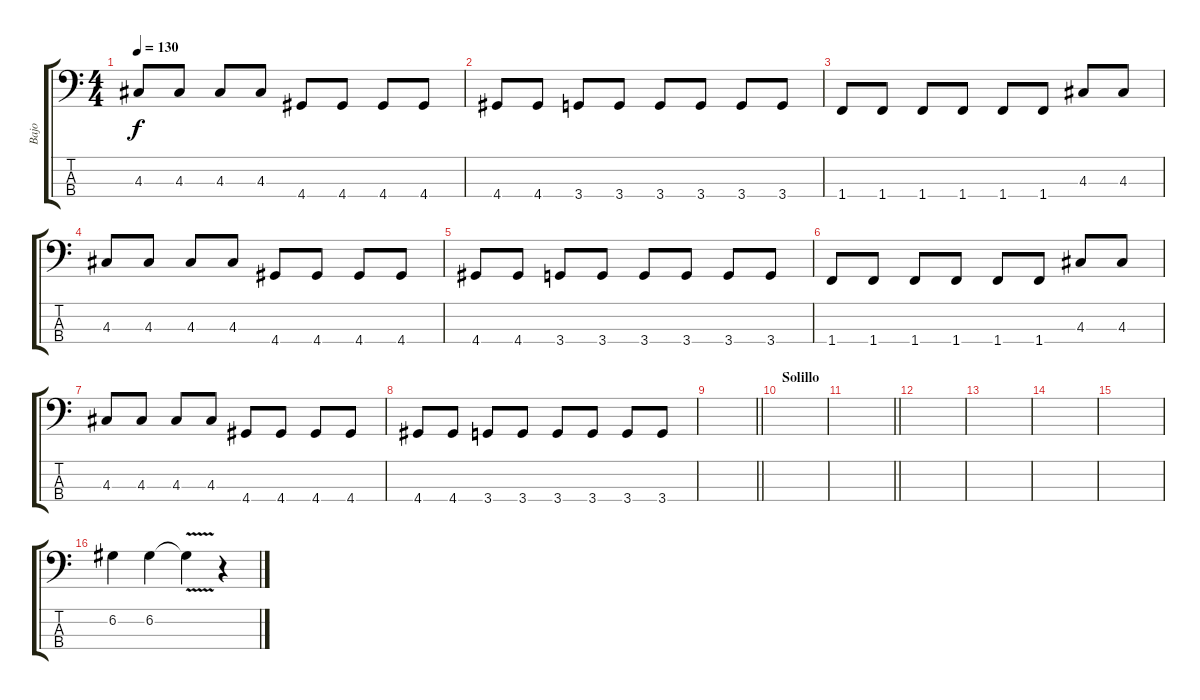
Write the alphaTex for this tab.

\track ("Bajo" "Bajo") {instrument electricbasspick}
\staff {score tabs}
\tuning (G2 D2 A1 E1) {hide}
\ts (4 4)
\tempo 130
\clef f4
\ks c
4.3.8{dy f} 4.3.8 4.3.8 4.3.8 4.4.8 4.4.8 4.4.8 4.4.8 |
4.4.8 4.4.8 3.4.8 3.4.8 3.4.8 3.4.8 3.4.8 3.4.8 |
1.4.8 1.4.8 1.4.8 1.4.8 1.4.8 1.4.8 4.3.8 4.3.8 |
4.3.8 4.3.8 4.3.8 4.3.8 4.4.8 4.4.8 4.4.8 4.4.8 |
4.4.8 4.4.8 3.4.8 3.4.8 3.4.8 3.4.8 3.4.8 3.4.8 |
1.4.8 1.4.8 1.4.8 1.4.8 1.4.8 1.4.8 4.3.8 4.3.8 |
4.3.8 4.3.8 4.3.8 4.3.8 4.4.8 4.4.8 4.4.8 4.4.8 |
4.4.8 4.4.8 3.4.8 3.4.8 3.4.8 3.4.8 3.4.8 3.4.8 |
\barLineRight lightlight
|
\section ("" "Solillo")
|
\barLineRight lightlight
|
\section ("" "")
|
|
|
|
6.2.4 6.2.4 6.2{v t}.4 r.4
